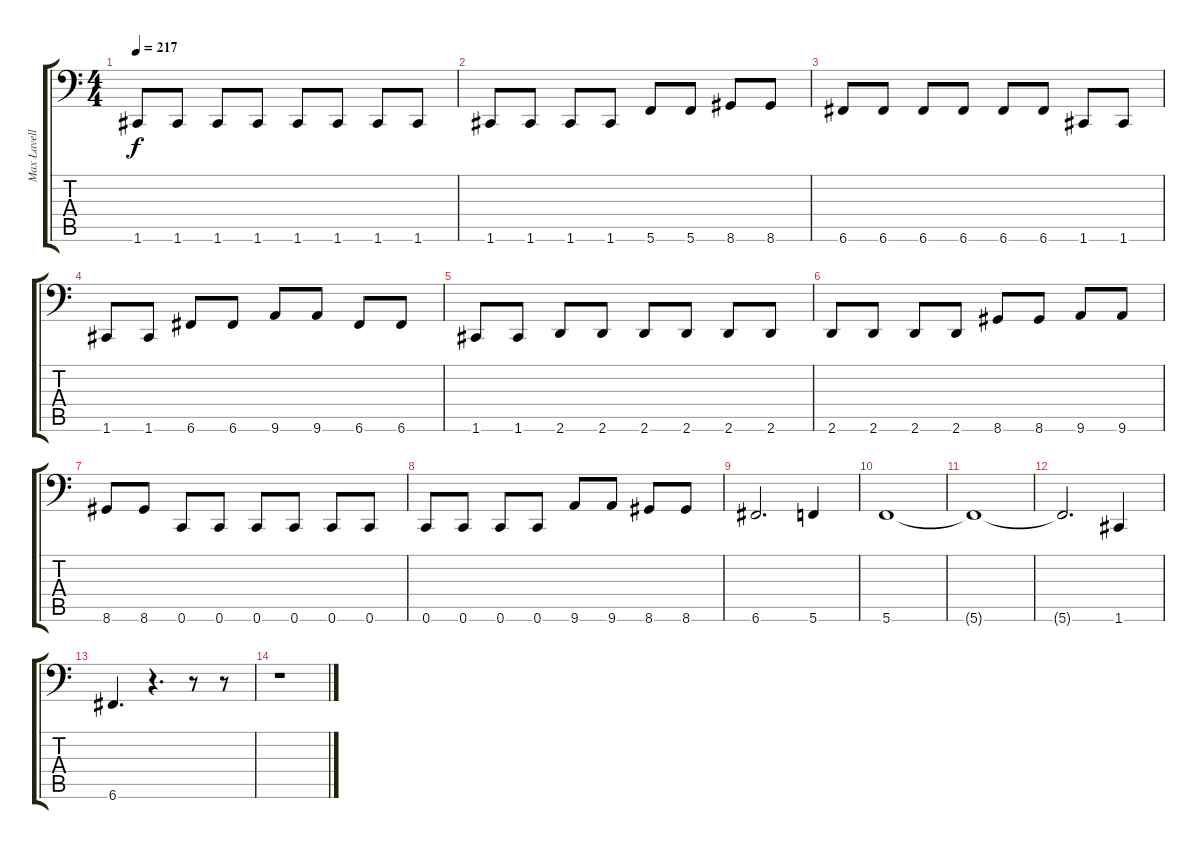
\track ("Max Lavelle (Bass)" "Max Lavell") {instrument electricbasspick}
\staff {score tabs}
\tuning (C3 G2 Eb2 Bb1 F1 C1) {hide}
\ts (4 4)
\tempo 217
\clef f4
\ks c
1.6.8{dy f} 1.6.8 1.6.8 1.6.8 1.6.8 1.6.8 1.6.8 1.6.8 |
1.6.8 1.6.8 1.6.8 1.6.8 5.6.8 5.6.8 8.6.8 8.6.8 |
6.6.8 6.6.8 6.6.8 6.6.8 6.6.8 6.6.8 1.6.8 1.6.8 |
1.6.8 1.6.8 6.6.8 6.6.8 9.6.8 9.6.8 6.6.8 6.6.8 |
1.6.8 1.6.8 2.6.8 2.6.8 2.6.8 2.6.8 2.6.8 2.6.8 |
2.6.8 2.6.8 2.6.8 2.6.8 8.6.8 8.6.8 9.6.8 9.6.8 |
8.6.8 8.6.8 0.6.8 0.6.8 0.6.8 0.6.8 0.6.8 0.6.8 |
0.6.8 0.6.8 0.6.8 0.6.8 9.6.8 9.6.8 8.6.8 8.6.8 |
6.6.2{d} 5.6.4 |
5.6.1 |
5.6{t}.1 |
5.6{t}.2{d} 1.6.4 |
6.6.4{d} r.4{d} r.8 r.8 |
r.1
